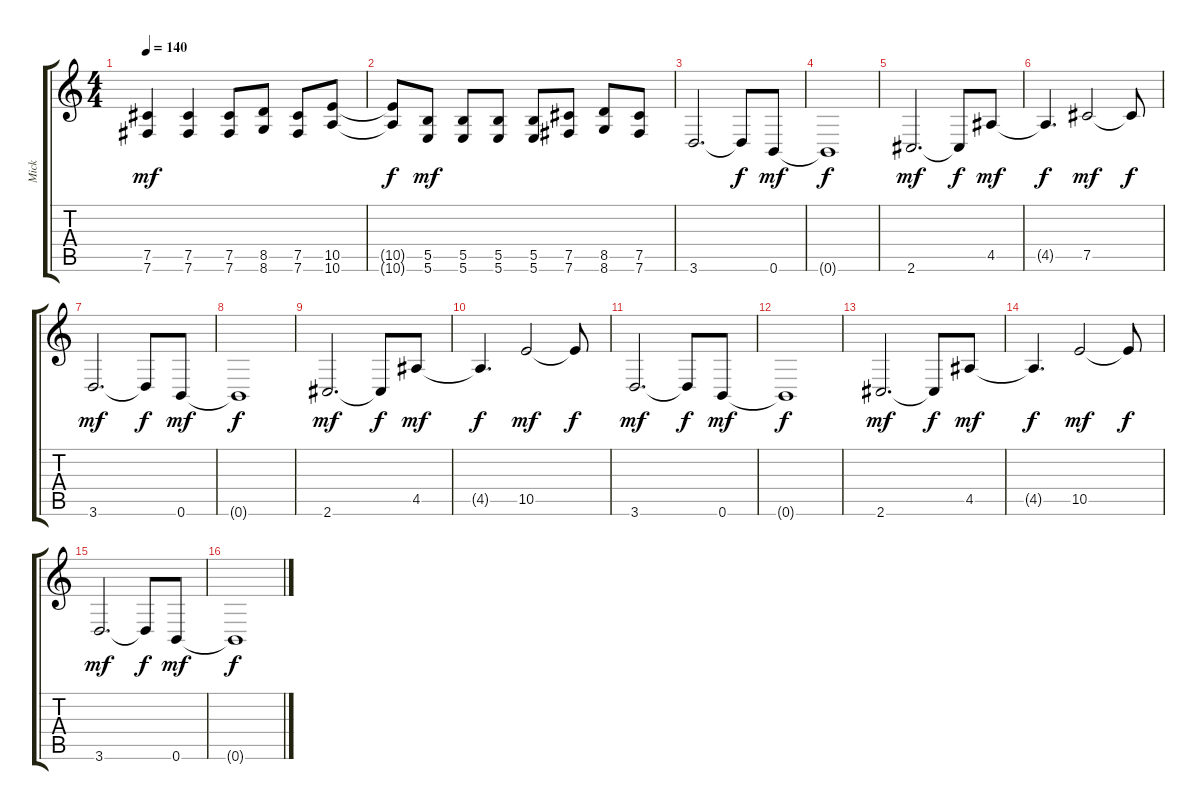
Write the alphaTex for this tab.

\track ("Mick" "Mick") {instrument distortionguitar}
\staff {score tabs}
\tuning (Db4 Ab3 E3 B2 Gb2 B1) {hide}
\ts (4 4)
\tempo 140
\clef g2
\ks c
(7.5 7.6).4{dy mf} (7.5 7.6).4 (7.5 7.6).8 (8.5 8.6).8 (7.5 7.6).8 (10.5 10.6).8 |
(10.5{t} 10.6{t}).8{dy f} (5.5 5.6).8{dy mf} (5.5 5.6).8 (5.5 5.6).8 (5.5 5.6).8 (7.5 7.6).8 (8.5 8.6).8 (7.5 7.6).8 |
3.6.2{d} 3.6{t}.8{dy f} 0.6.8{dy mf} |
0.6{t}.1{dy f} |
2.6.2{d dy mf} 2.6{t}.8{dy f} 4.5.8{dy mf} |
4.5{t}.4{d dy f} 7.5.2{dy mf} 7.5{t}.8{dy f} |
3.6.2{d dy mf} 3.6{t}.8{dy f} 0.6.8{dy mf} |
0.6{t}.1{dy f} |
2.6.2{d dy mf} 2.6{t}.8{dy f} 4.5.8{dy mf} |
4.5{t}.4{d dy f} 10.5.2{dy mf} 10.5{t}.8{dy f} |
3.6.2{d dy mf} 3.6{t}.8{dy f} 0.6.8{dy mf} |
0.6{t}.1{dy f} |
2.6.2{d dy mf} 2.6{t}.8{dy f} 4.5.8{dy mf} |
4.5{t}.4{d dy f} 10.5.2{dy mf} 10.5{t}.8{dy f} |
3.6.2{d dy mf} 3.6{t}.8{dy f} 0.6.8{dy mf} |
0.6{t}.1{dy f}
